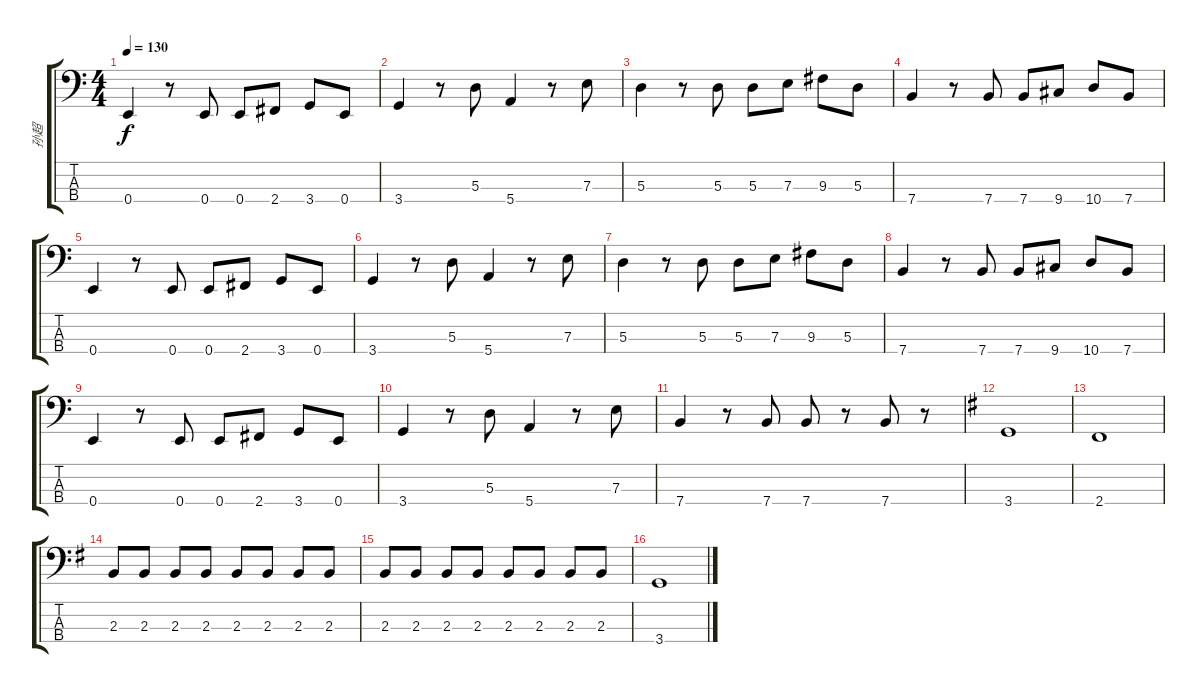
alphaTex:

\track ("孙超" "孙超") {instrument electricbassfinger}
\staff {score tabs}
\tuning (G2 D2 A1 E1) {hide}
\ts (4 4)
\tempo 130
\clef f4
\ks c
0.4.4{dy f} r.8 0.4.8 0.4.8 2.4.8 3.4.8 0.4.8 |
3.4.4 r.8 5.3.8 5.4.4 r.8 7.3.8 |
5.3.4 r.8 5.3.8 5.3.8 7.3.8 9.3.8 5.3.8 |
7.4.4 r.8 7.4.8 7.4.8 9.4.8 10.4.8 7.4.8 |
0.4.4 r.8 0.4.8 0.4.8 2.4.8 3.4.8 0.4.8 |
3.4.4 r.8 5.3.8 5.4.4 r.8 7.3.8 |
5.3.4 r.8 5.3.8 5.3.8 7.3.8 9.3.8 5.3.8 |
7.4.4 r.8 7.4.8 7.4.8 9.4.8 10.4.8 7.4.8 |
0.4.4 r.8 0.4.8 0.4.8 2.4.8 3.4.8 0.4.8 |
3.4.4 r.8 5.3.8 5.4.4 r.8 7.3.8 |
7.4.4 r.8 7.4.8 7.4.8 r.8 7.4.8 r.8 |
\ks g
3.4.1 |
2.4.1 |
2.3.8 2.3.8 2.3.8 2.3.8 2.3.8 2.3.8 2.3.8 2.3.8 |
2.3.8 2.3.8 2.3.8 2.3.8 2.3.8 2.3.8 2.3.8 2.3.8 |
3.4.1
